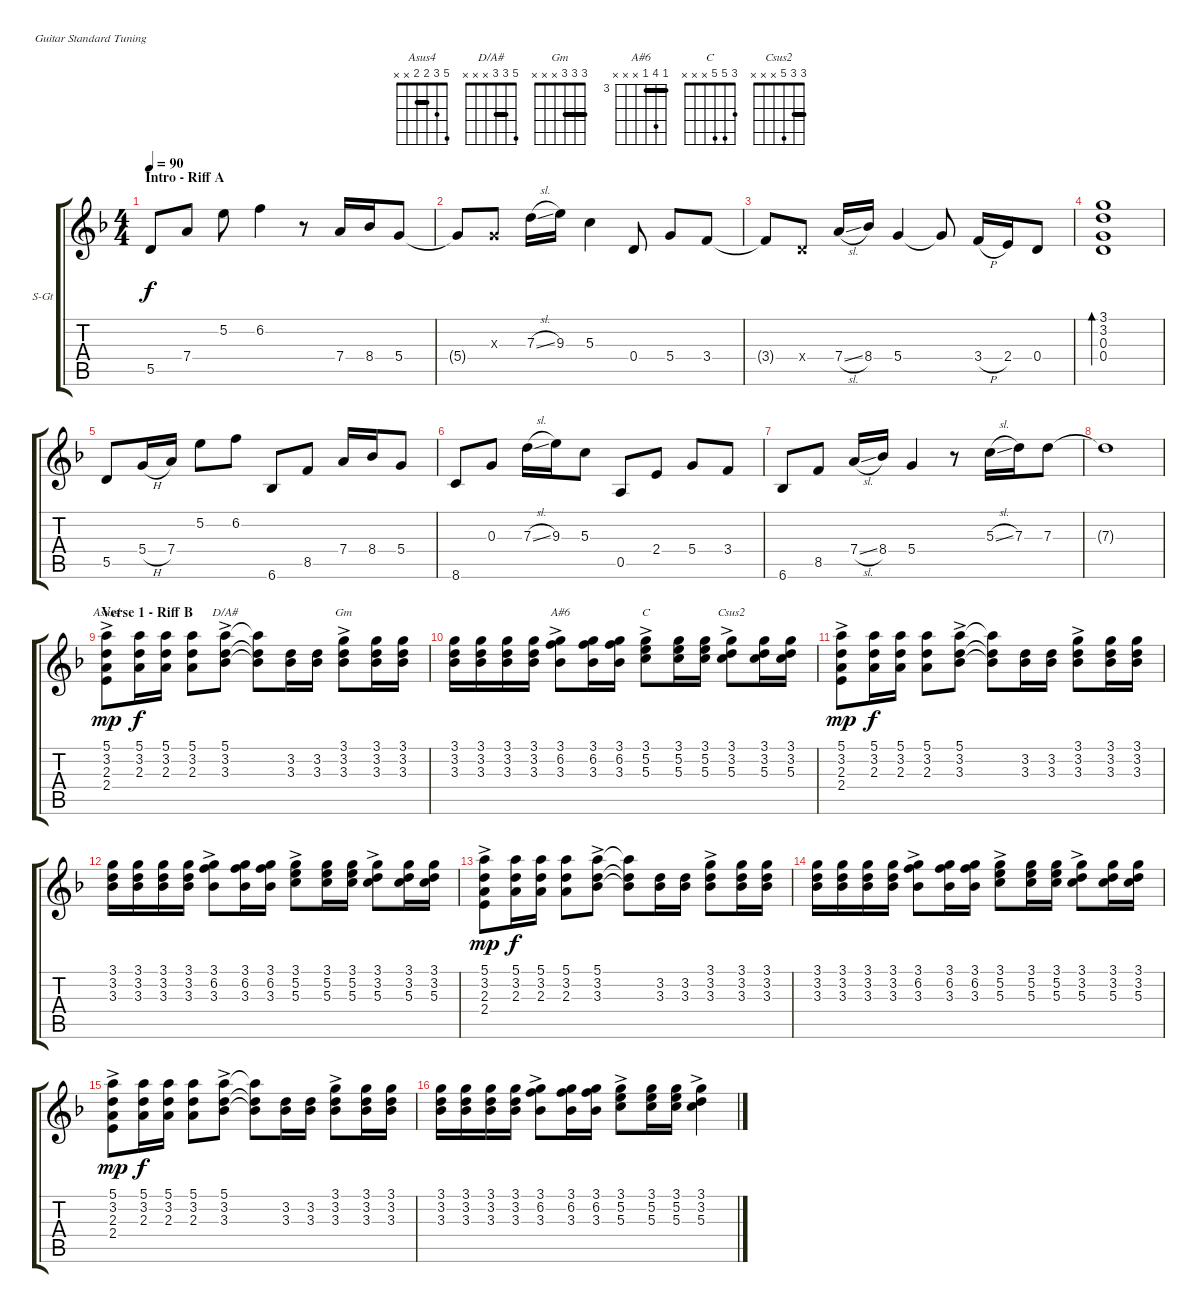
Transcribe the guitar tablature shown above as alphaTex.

\bracketExtendMode groupsimilarinstruments
\firstSystemTrackNameOrientation horizontal
\otherSystemsTrackNameOrientation horizontal
\track ("Guitar 1 (acoustic)" "S-Gt") {instrument acousticguitarsteel}
\staff {score tabs}
\tuning (E4 B3 G3 D3 A2 E2)
\chord ("Asus4" 5 3 2 2 x x) {barre 2}
\chord ("D/A#" 5 3 3 x x x) {barre 3}
\chord ("Gm" 3 3 3 x x x) {barre (3 3)}
\chord ("A#6" 3 6 3 x x x) {firstfret 3 barre 3}
\chord ("C" 3 5 5 x x x)
\chord ("Csus2" 3 3 5 x x x) {barre 3}
\ts (4 4)
\section ("" "Intro - Riff A")
\tempo 90
\clef g2
\ks dminor
5.5.8{dy f instrument acousticguitarsteel} 7.4.8 5.2.8 6.2.4 r.8 7.4.16 8.4.16 5.4.8 |
5.4{t}.8 0.3{x}.8 7.3{sl}.16 9.3.16 5.3.4 0.4.8 5.4.8 3.4.8 |
3.4{t}.8 0.4{x}.8 7.4{sl}.16 8.4.16 5.4.4 5.4{t}.8 3.4{h}.16 2.4.16 0.4.8 |
(3.1 3.2 0.3 0.4).1{bd 240} |
5.5.8 5.4{h}.16 7.4.16 5.2.8 6.2.8 6.6.8 8.5.8 7.4.16 8.4.16 5.4.8 |
8.6.8 0.3.8 7.3{sl}.16 9.3.16 5.3.8 0.5.8 2.4.8 5.4.8 3.4.8 |
6.6.8 8.5.8 7.4{sl}.16 8.4.16 5.4.4 r.8 5.3{sl}.16 7.3.16 7.3.8 |
7.3{t}.1 |
\section ("" "Verse 1 - Riff B")
(5.1{ac} 3.2{ac} 2.3{ac} 2.4{ac}).8{ch "Asus4" dy mp} (5.1 3.2 2.3).16{dy f} (5.1 3.2 2.3).16 (5.1 3.2 2.3).8 (5.1{ac} 3.2 3.3).8{ch "D/A#"} (5.1{t} 3.2{t} 3.3{t}).8 (3.2 3.3).16 (3.2 3.3).16 (3.1{ac} 3.2 3.3).8{ch "Gm"} (3.1 3.2 3.3).16 (3.1 3.2 3.3).16 |
(3.1 3.2 3.3).16 (3.1 3.2 3.3).16 (3.1 3.2 3.3).16 (3.1 3.2 3.3).16 (3.1 6.2 3.3{ac}).8{ch "A#6"} (3.1 6.2 3.3).16 (3.1 6.2 3.3).16 (3.1{ac} 5.2 5.3).8{ch "C"} (3.1 5.2 5.3).16 (3.1 5.2 5.3).16 (3.1{ac} 3.2 5.3).8{ch "Csus2"} (3.1 3.2 5.3).16 (3.1 3.2 5.3).16 |
(5.1{ac} 3.2{ac} 2.3{ac} 2.4{ac}).8{dy mp} (5.1 3.2 2.3).16{dy f} (5.1 3.2 2.3).16 (5.1 3.2 2.3).8 (5.1{ac} 3.2 3.3).8 (5.1{t} 3.2{t} 3.3{t}).8 (3.2 3.3).16 (3.2 3.3).16 (3.1{ac} 3.2 3.3).8 (3.1 3.2 3.3).16 (3.1 3.2 3.3).16 |
(3.1 3.2 3.3).16 (3.1 3.2 3.3).16 (3.1 3.2 3.3).16 (3.1 3.2 3.3).16 (3.1 6.2 3.3{ac}).8 (3.1 6.2 3.3).16 (3.1 6.2 3.3).16 (3.1{ac} 5.2 5.3).8 (3.1 5.2 5.3).16 (3.1 5.2 5.3).16 (3.1{ac} 3.2 5.3).8 (3.1 3.2 5.3).16 (3.1 3.2 5.3).16 |
(5.1{ac} 3.2{ac} 2.3{ac} 2.4{ac}).8{dy mp} (5.1 3.2 2.3).16{dy f} (5.1 3.2 2.3).16 (5.1 3.2 2.3).8 (5.1{ac} 3.2 3.3).8 (5.1{t} 3.2{t} 3.3{t}).8 (3.2 3.3).16 (3.2 3.3).16 (3.1{ac} 3.2 3.3).8 (3.1 3.2 3.3).16 (3.1 3.2 3.3).16 |
(3.1 3.2 3.3).16 (3.1 3.2 3.3).16 (3.1 3.2 3.3).16 (3.1 3.2 3.3).16 (3.1 6.2 3.3{ac}).8 (3.1 6.2 3.3).16 (3.1 6.2 3.3).16 (3.1{ac} 5.2 5.3).8 (3.1 5.2 5.3).16 (3.1 5.2 5.3).16 (3.1{ac} 3.2 5.3).8 (3.1 3.2 5.3).16 (3.1 3.2 5.3).16 |
(5.1{ac} 3.2{ac} 2.3{ac} 2.4{ac}).8{dy mp} (5.1 3.2 2.3).16{dy f} (5.1 3.2 2.3).16 (5.1 3.2 2.3).8 (5.1{ac} 3.2 3.3).8 (5.1{t} 3.2{t} 3.3{t}).8 (3.2 3.3).16 (3.2 3.3).16 (3.1{ac} 3.2 3.3).8 (3.1 3.2 3.3).16 (3.1 3.2 3.3).16 |
(3.1 3.2 3.3).16 (3.1 3.2 3.3).16 (3.1 3.2 3.3).16 (3.1 3.2 3.3).16 (3.1 6.2 3.3{ac}).8 (3.1 6.2 3.3).16 (3.1 6.2 3.3).16 (3.1{ac} 5.2 5.3).8 (3.1 5.2 5.3).16 (3.1 5.2 5.3).16 (3.1{ac} 3.2 5.3).4
